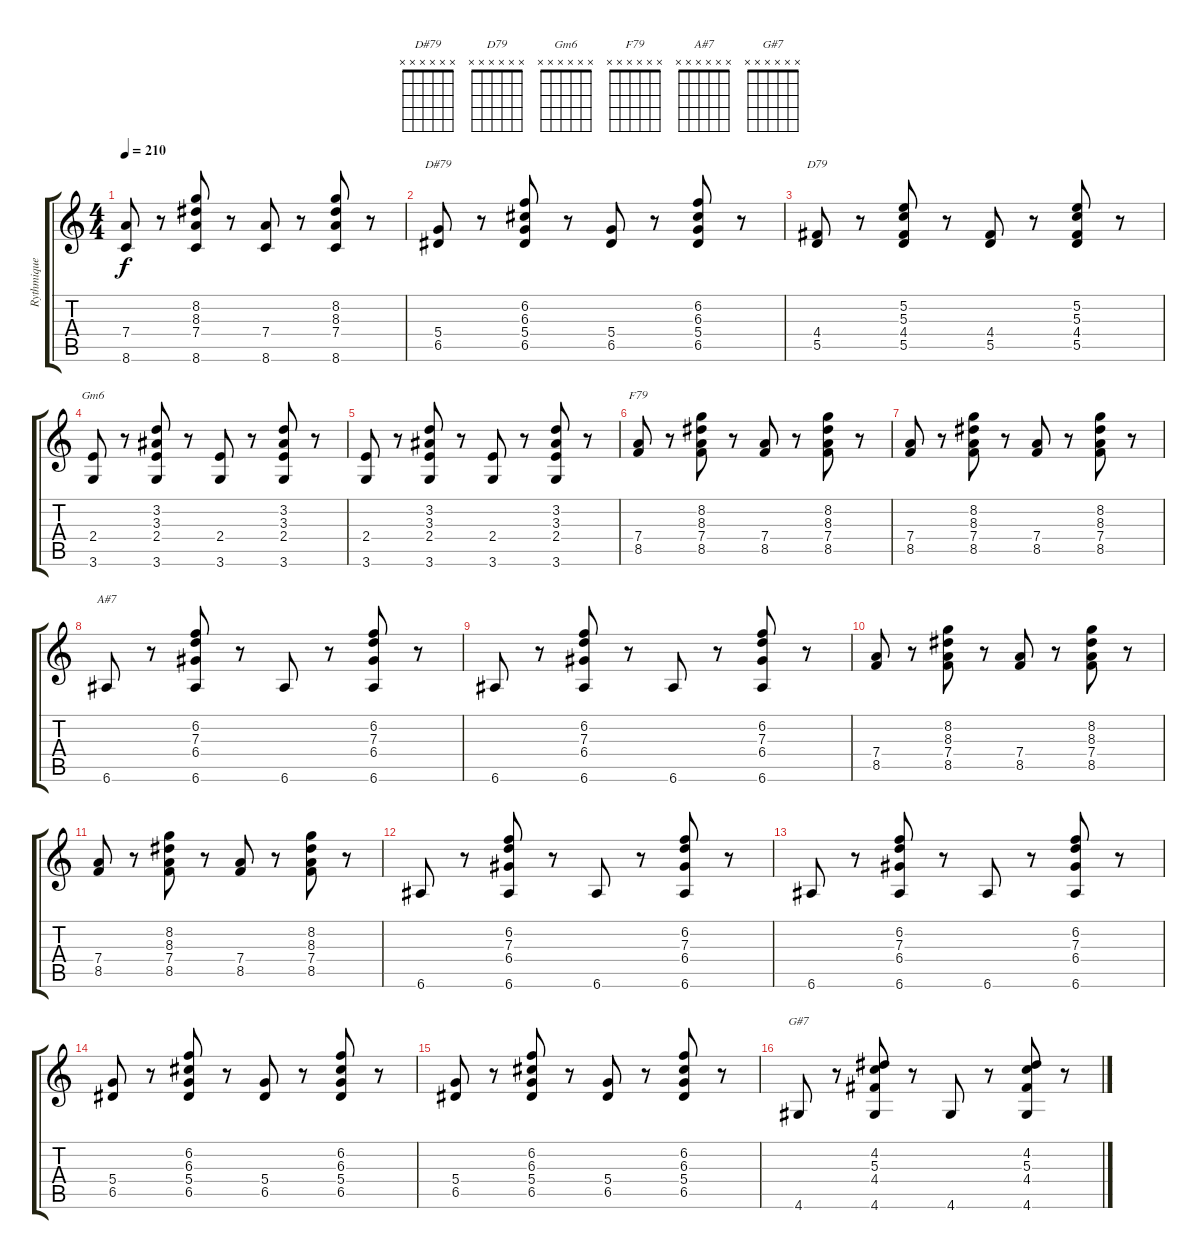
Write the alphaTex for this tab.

\track ("Rythmique" "Rythmique") {instrument acousticguitarsteel}
\staff {score tabs}
\tuning (E4 B3 G3 D3 A2 E2) {hide}
\chord ("D#79" x x x x x x)
\chord ("D79" x x x x x x)
\chord ("Gm6" x x x x x x)
\chord ("F79" x x x x x x)
\chord ("A#7" x x x x x x)
\chord ("G#7" x x x x x x)
\ts (4 4)
\tempo 210
\clef g2
\ks c
(7.4 8.6).8{dy f} r.8 (8.2 8.3 7.4 8.6).8 r.8 (7.4 8.6).8 r.8 (8.2 8.3 7.4 8.6).8 r.8 |
(5.4 6.5).8{ch "D#79"} r.8 (6.2 6.3 5.4 6.5).8 r.8 (5.4 6.5).8 r.8 (6.2 6.3 5.4 6.5).8 r.8 |
(4.4 5.5).8{ch "D79"} r.8 (5.2 5.3 4.4 5.5).8 r.8 (4.4 5.5).8 r.8 (5.2 5.3 4.4 5.5).8 r.8 |
(2.4 3.6).8{ch "Gm6"} r.8 (3.2 3.3 2.4 3.6).8 r.8 (2.4 3.6).8 r.8 (3.2 3.3 2.4 3.6).8 r.8 |
(2.4 3.6).8 r.8 (3.2 3.3 2.4 3.6).8 r.8 (2.4 3.6).8 r.8 (3.2 3.3 2.4 3.6).8 r.8 |
(7.4 8.5).8{ch "F79"} r.8 (8.2 8.3 7.4 8.5).8 r.8 (7.4 8.5).8 r.8 (8.2 8.3 7.4 8.5).8 r.8 |
(7.4 8.5).8 r.8 (8.2 8.3 7.4 8.5).8 r.8 (7.4 8.5).8 r.8 (8.2 8.3 7.4 8.5).8 r.8 |
6.6.8{ch "A#7"} r.8 (6.2 7.3 6.4 6.6).8 r.8 6.6.8 r.8 (6.2 7.3 6.4 6.6).8 r.8 |
6.6.8 r.8 (6.2 7.3 6.4 6.6).8 r.8 6.6.8 r.8 (6.2 7.3 6.4 6.6).8 r.8 |
(7.4 8.5).8 r.8 (8.2 8.3 7.4 8.5).8 r.8 (7.4 8.5).8 r.8 (8.2 8.3 7.4 8.5).8 r.8 |
(7.4 8.5).8 r.8 (8.2 8.3 7.4 8.5).8 r.8 (7.4 8.5).8 r.8 (8.2 8.3 7.4 8.5).8 r.8 |
6.6.8 r.8 (6.2 7.3 6.4 6.6).8 r.8 6.6.8 r.8 (6.2 7.3 6.4 6.6).8 r.8 |
6.6.8 r.8 (6.2 7.3 6.4 6.6).8 r.8 6.6.8 r.8 (6.2 7.3 6.4 6.6).8 r.8 |
(5.4 6.5).8 r.8 (6.2 6.3 5.4 6.5).8 r.8 (5.4 6.5).8 r.8 (6.2 6.3 5.4 6.5).8 r.8 |
(5.4 6.5).8 r.8 (6.2 6.3 5.4 6.5).8 r.8 (5.4 6.5).8 r.8 (6.2 6.3 5.4 6.5).8 r.8 |
4.6.8{ch "G#7"} r.8 (4.2 5.3 4.4 4.6).8 r.8 4.6.8 r.8 (4.2 5.3 4.4 4.6).8 r.8
